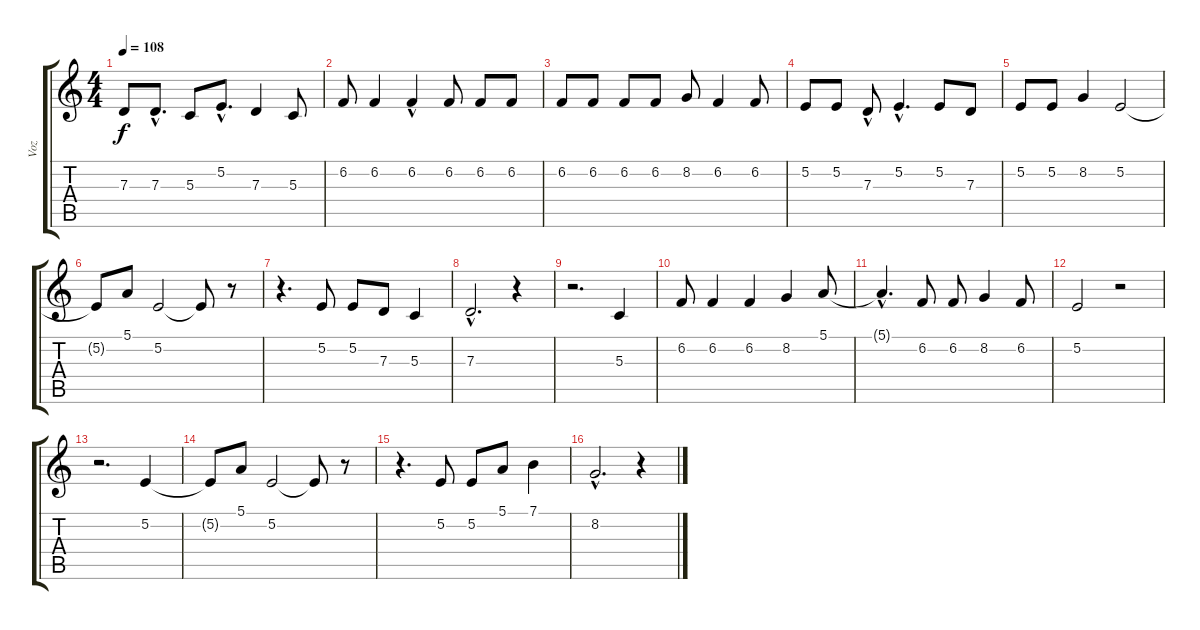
\track ("Voz" "Voz") {instrument honkytonkpiano}
\staff {score tabs}
\tuning (E4 B3 G3 D3 A2 E2) {hide}
\ts (4 4)
\tempo 108
\clef g2
\ks c
7.3.8{dy f} 7.3{hac}.8{d} 5.3.8 5.2{hac}.8{d} 7.3.4 5.3.8 |
6.2.8 6.2.4 6.2{hac}.4 6.2.8 6.2.8 6.2.8 |
6.2.8 6.2.8 6.2.8 6.2.8 8.2.8 6.2.4 6.2.8 |
5.2.8 5.2.8 7.3{hac}.8 5.2{hac}.4{d} 5.2.8 7.3.8 |
5.2.8 5.2.8 8.2.4 5.2.2 |
5.2{t}.8 5.1.8 5.2.2 5.2{t}.8 r.8 |
r.4{d} 5.2.8 5.2.8 7.3.8 5.3.4 |
7.3{hac}.2{d} r.4 |
r.2{d} 5.3.4 |
6.2.8 6.2.4 6.2.4 8.2.4 5.1.8 |
5.1{hac t}.4{d} 6.2.8 6.2.8 8.2.4 6.2.8 |
5.2.2 r.2 |
r.2{d} 5.2.4 |
5.2{t}.8 5.1.8 5.2.2 5.2{t}.8 r.8 |
r.4{d} 5.2.8 5.2.8 5.1.8 7.1.4 |
8.2{hac}.2{d} r.4
